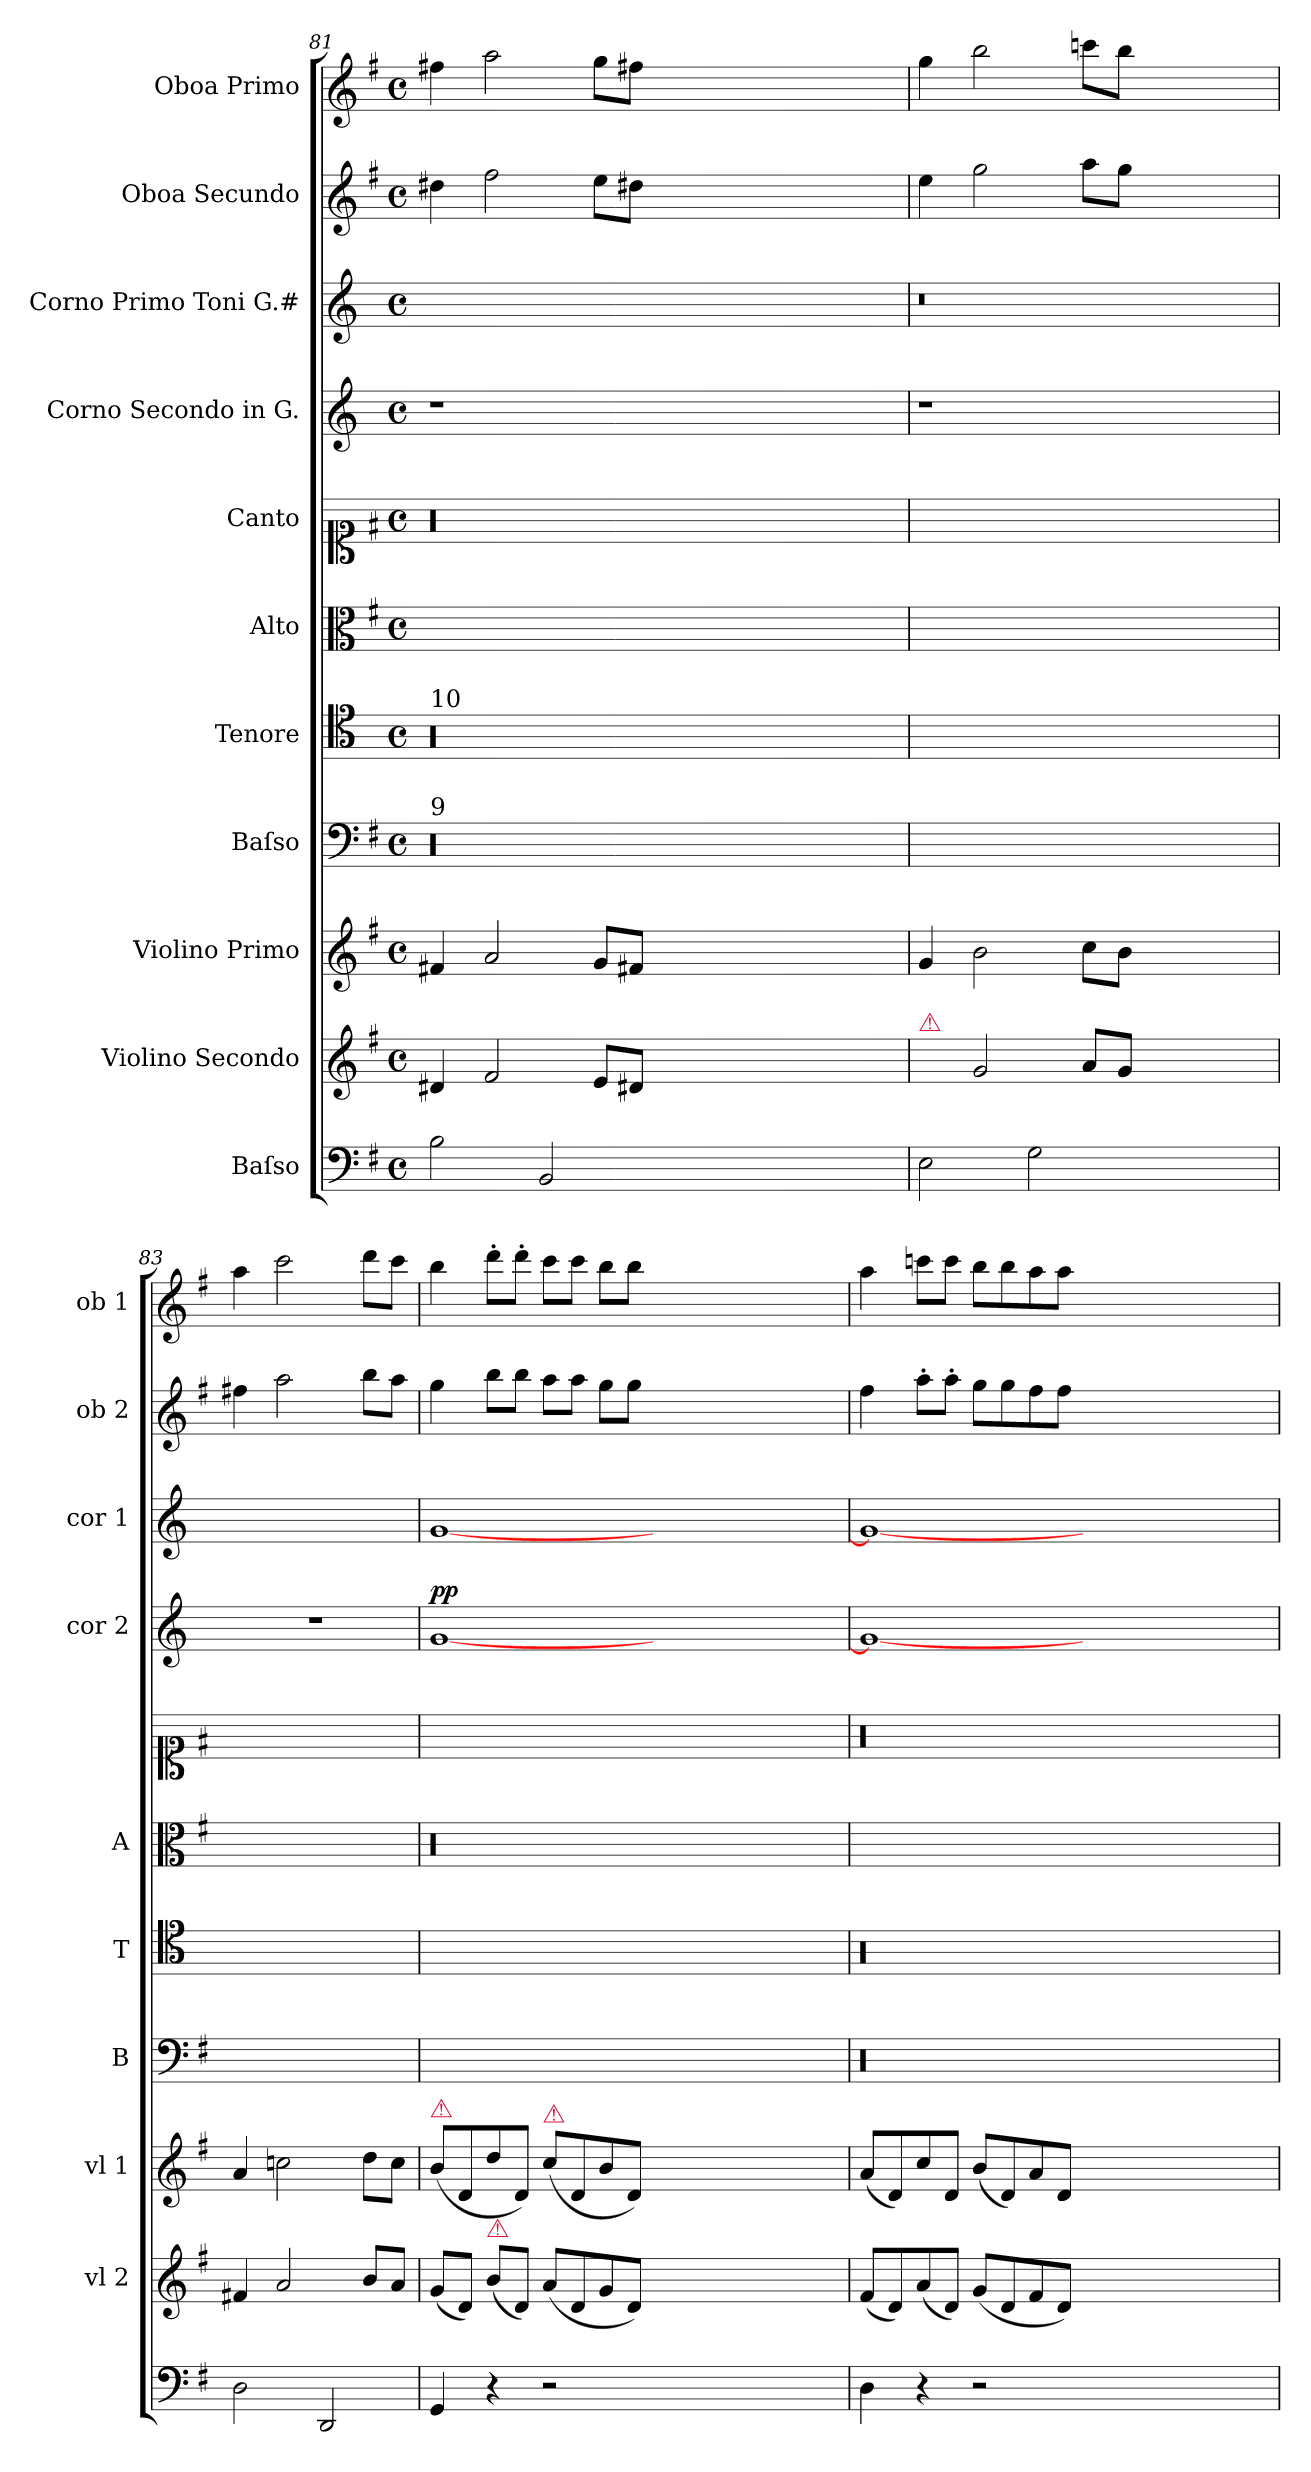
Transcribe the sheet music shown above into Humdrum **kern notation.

**kern	**kern	**kern	**kern	**kern	**kern	**kern	**kern	**dynam	**kern	**dynam	**kern	**kern
*part11	*part10	*part9	*part8	*part7	*part6	*part5	*part4	*part4	*part3	*part3	*part2	*part1
*staff11	*staff10	*staff9	*staff8	*staff7	*staff6	*staff5	*staff4	*staff4	*staff3	*staff3	*staff2	*staff1
*I"Baſso	*I"Violino Secondo	*I"Violino Primo	*I"Baſso	*I"Tenore	*I"Alto	*I"Canto	*I"Corno Secondo in G.	*	*I"Corno Primo Toni G.#	*	*I"Oboa Secundo	*I"Oboa Primo
*	*I'vl 2	*I'vl 1	*I'B	*I'T	*I'A	*	*I'cor 2	*	*I'cor 1	*	*I'ob 2	*I'ob 1
*clefF4	*clefG2	*clefG2	*clefF4	*clefC4	*clefC3	*clefC1	*clefG2	*	*clefG2	*	*clefG2	*clefG2
*	*	*	*	*	*	*	*ITrd3c5	*	*ITrd3c5	*	*	*
*k[f#]	*k[f#]	*k[f#]	*k[f#]	*k[]	*k[f#]	*k[f#]	*k[f#]	*	*k[f#]	*	*k[f#]	*k[f#]
*M4/4	*M4/4	*M4/4	*M4/4	*M4/4	*M4/4	*M4/4	*M4/4	*	*M4/4	*	*M4/4	*M4/4
*met(c)	*met(c)	*met(c)	*met(c)	*met(c)	*met(c)	*met(c)	*met(c)	*	*met(c)	*	*met(c)	*met(c)
=81	=81	=81	=81	=81	=81	=81	=81	=81	=81	=81	=81	=81
!	!	!	!	!LO:TX:a:t=10	!	!	!	!	!	!	!	!
!	!	!	!LO:TX:a:t=9	!	!	!	!	!	!	!	!	!
2B\	4d#X/	4f#X/	00r	00r	00ryy	00r	1r	.	00ryy	.	4dd#X\	4ff#X\
.	2f#/	2a/	.	.	.	.	.	.	.	.	2ff#\	2aa\
2BB/	.	.	.	.	.	.	.	.	.	.	.	.
.	8e/L	8g/L	.	.	.	.	.	.	.	.	8ee\L	8gg\L
.	8d#X/J	8f#X/J	.	.	.	.	.	.	.	.	8dd#X\J	8ff#X\J
0.ryy	0.ryy	0.ryy	.	.	.	.	0.ryy	.	.	.	0.ryy	0.ryy
=82	=82	=82	=82	=82	=82	=82	=82	=82	=82	=82	=82	=82
!	!LO:TX:a:color=crimson:t=⚠	!	!	!	!	!	!	!	!	!	!	!
2E\	4ryy	4g/	0ryy	0ryy	0ryy	0ryy	1r	.	0r	.	4ee\	4gg\
.	2g/	2b\	.	.	.	.	.	.	.	.	2gg\	2bb\
2G\	.	.	.	.	.	.	.	.	.	.	.	.
.	8a/L	8cc\L	.	.	.	.	.	.	.	.	8aa\L	8cccn\L
.	8g/J	8b\J	.	.	.	.	.	.	.	.	8gg\J	8bb\J
1ryy	1ryy	1ryy	.	.	.	.	1ryy	.	.	.	1ryy	1ryy
=83	=83	=83	=83	=83	=83	=83	=83	=83	=83	=83	=83	=83
2D\	4f#X/	4a/	1ryy	1ryy	1ryy	1ryy	1r	.	1ryy	.	4ff#X\	4aa\
.	2a/	2ccn\	.	.	.	.	.	.	.	.	2aa\	2ccc\
2DD/	.	.	.	.	.	.	.	.	.	.	.	.
.	8b/L	8dd\L	.	.	.	.	.	.	.	.	8bb\L	8ddd\L
.	8a/J	8cc\J	.	.	.	.	.	.	.	.	8aa\J	8ccc\J
=84	=84	=84	=84	=84	=84	=84	=84	=84	=84	=84	=84	=84
!	!	!LO:TX:a:color=crimson:t=⚠	!	!	!	!	!	!	!	!	!	!
!	!	!	!	!	!	!	!	!LO:DY:a	!	!	!	!
4GG/	(8g/L	(>8b\L	00ryy	00ryy	00r	00ryy	[1d	pp	[1d	p&colon;	4gg\	4bb\
.	8d/J)	8d/	.	.	.	.	.	.	.	.	.	.
!	!LO:TX:a:color=crimson:t=⚠	!	!	!	!	!	!	!	!	!	!	!
4r	(8b\L	8dd\	.	.	.	.	.	.	.	.	8bb\L	8ddd'\L
.	8d/J)	8d/J)	.	.	.	.	.	.	.	.	8bb\J	8ddd'\J
!	!	!LO:TX:a:color=crimson:t=⚠	!	!	!	!	!	!	!	!	!	!
2r	(8a/L	(>8cc\L	.	.	.	.	.	.	.	.	8aa\L	8ccc\L
.	8d/	8d/	.	.	.	.	.	.	.	.	8aa\J	8ccc\J
.	8g/	8b\	.	.	.	.	.	.	.	.	8gg\L	8bb\L
.	8d/J)	8d/J)	.	.	.	.	.	.	.	.	8gg\J	8bb\J
0.ryy	0.ryy	0.ryy	.	.	.	.	0.ryy	.	0.ryy	.	0.ryy	0.ryy
=85	=85	=85	=85	=85	=85	=85	=85	=85	=85	=85	=85	=85
4D\	(8f#/L	(8a/L	00r	00r	00ryy	00r	1d_	.	1d_	.	4ff#\	4aa\
.	8d/)	8d/)	.	.	.	.	.	.	.	.	.	.
4r	(8a/	8cc/	.	.	.	.	.	.	.	.	8aa'\L	8cccn\L
.	8d/J)	8d/J	.	.	.	.	.	.	.	.	8aa'\J	8ccc\J
2r	(8g/L	(8b/L	.	.	.	.	.	.	.	.	8gg\L	8bb\L
.	8d/	8d/)	.	.	.	.	.	.	.	.	8gg\	8bb\
.	8f#/	8a/	.	.	.	.	.	.	.	.	8ff#\	8aa\
.	8d/J)	8d/J	.	.	.	.	.	.	.	.	8ff#\J	8aa\J
0.ryy	0.ryy	0.ryy	.	.	.	.	0.ryy	.	0.ryy	.	0.ryy	0.ryy
=	=	=	=	=	=	=	=	=	=	=	=	=
*-	*-	*-	*-	*-	*-	*-	*-	*-	*-	*-	*-	*-
